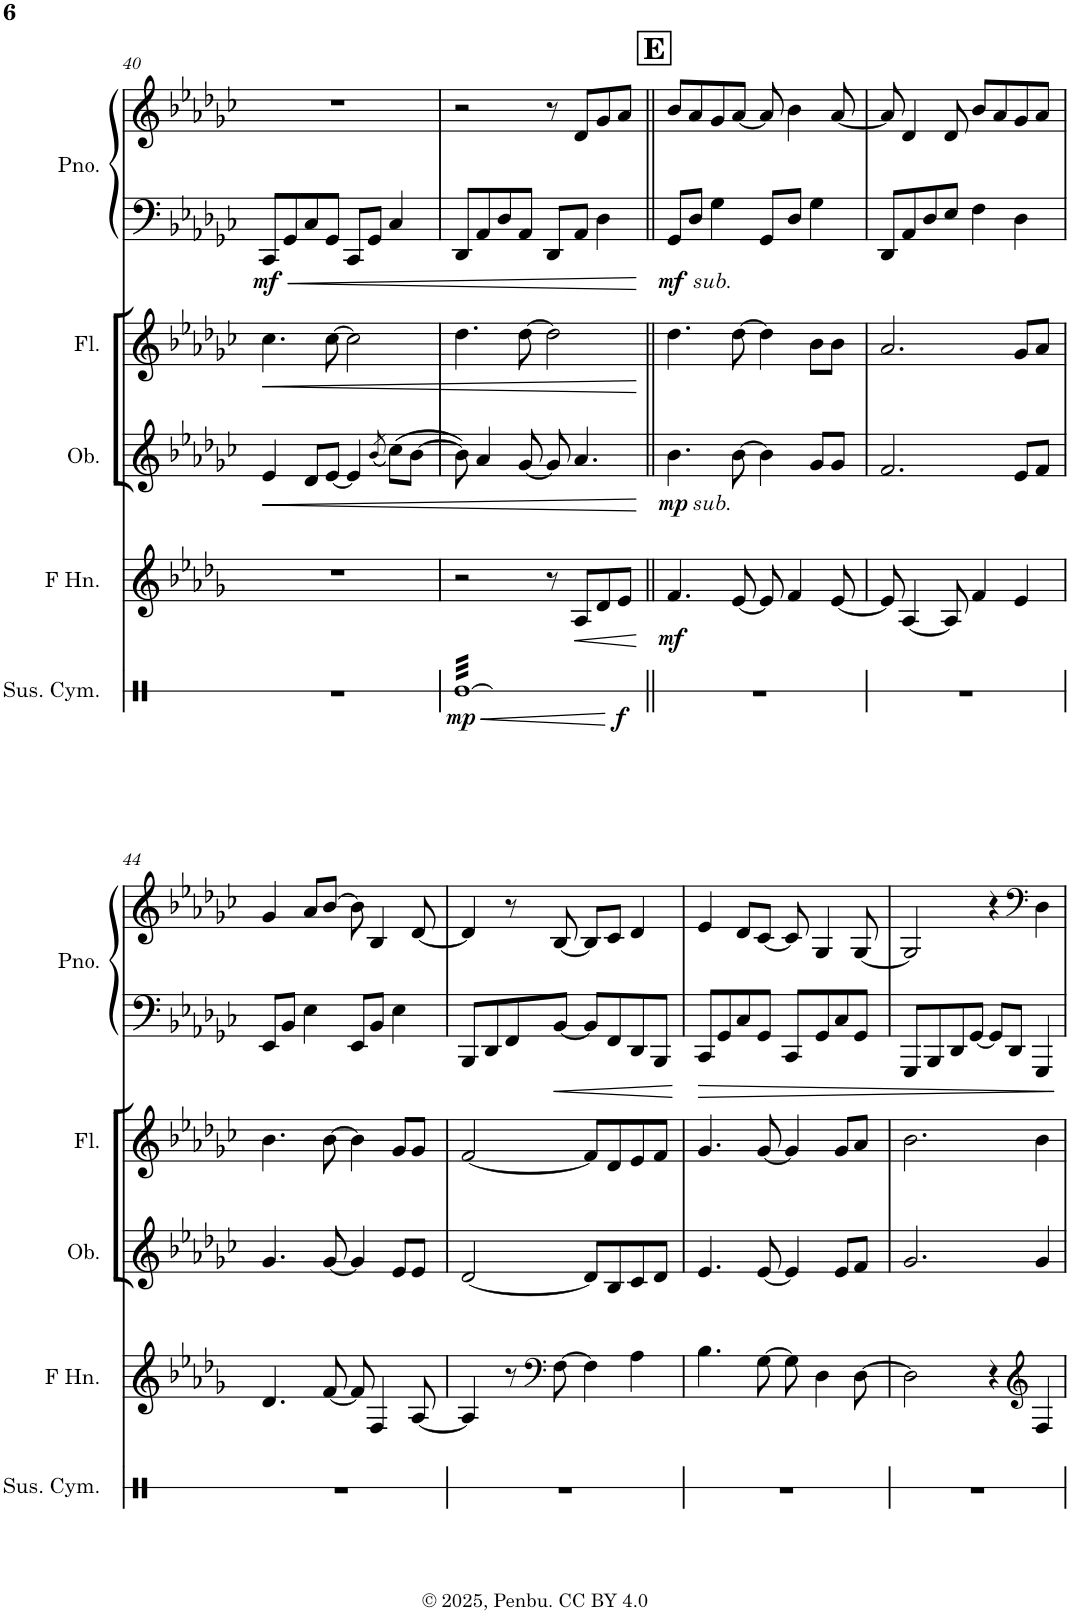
**kern	**dynam	**kern	**dynam	**kern	**dynam	**kern	**dynam	**kern	**kern	**dynam
*part5	*part5	*part4	*part4	*part3	*part3	*part2	*part2	*part1	*part1	*part1
*staff6	*staff6	*staff5	*staff5	*staff4	*staff4	*staff3	*staff3	*staff2	*staff1	*staff1/2
*I"Suspended Cymbal	*	*I"Horn in F	*	*I"Oboe	*	*I"Flute	*	*I"Piano	*	*
*I'Sus. Cym.	*	*	*	*I'Ob.	*	*I'Fl.	*	*I'Pno.	*	*
!!LO:PB:g=z
*clefX	*	*clefG2	*	*clefG2	*	*clefG2	*	*clefF4	*clefG2	*
*	*	*Trd4c7	*	*	*	*	*	*	*	*
*k[]	*	*k[b-e-a-d-g-]	*	*k[b-e-a-d-g-c-]	*	*k[b-e-a-d-g-c-]	*	*k[b-e-a-d-g-c-]	*k[b-e-a-d-g-c-]	*
*M4/4	*	*M4/4	*	*M4/4	*	*M4/4	*	*M4/4	*M4/4	*
=40	=40	=40	=40	=40	=40	=40	=40	=40	=40	=40
!	!	!	!	!	!LO:HP:b	!	!LO:HP:b	!	!	!LO:DY:b=2
1r	.	1r	.	4e-/	<	4.cc-\	<	8CC-/L	1r	mf
.	.	.	.	.	.	.	.	8GG-/	.	.
.	.	.	.	8d-/L	.	.	.	8C-/	.	.
.	.	.	.	[8e-/J	.	[8cc-\	.	8GG-/J	.	.
.	.	.	.	4e-/]	.	2cc-\]	.	8CC-/L	.	.
.	.	.	.	.	.	.	.	8GG-/J	.	.
.	.	.	.	(8qb-/	.	.	.	.	.	.
.	.	.	.	(8cc-\L)	.	.	.	4C-/	.	.
.	.	.	.	[8b-\J	.	.	.	.	.	.
=41	=41	=41	=41	=41	=41	=41	=41	=41	=41	=41
!	!LO:HP:b	!	!	!	!	!	!	!	!	!
!	!LO:DY:n=1:b	!	!	!	!	!	!	!	!	!
*^	*	*	*	*	*	*	*	*	*	*
*tremolo	*	*	*	*	*	*	*	*	*	*	*
32ReLLL	2..ryy	< mp	2r	.	8b-\])	.	4.dd-\	.	8DD-/L	2r	.
32Re	.	.	.	.	.	.	.	.	.	.	.
32Re	.	.	.	.	.	.	.	.	.	.	.
32Re	.	.	.	.	.	.	.	.	.	.	.
32Re	.	.	.	.	4a-/	.	.	.	8AA-/	.	.
32Re	.	.	.	.	.	.	.	.	.	.	.
32Re	.	.	.	.	.	.	.	.	.	.	.
32Re	.	.	.	.	.	.	.	.	.	.	.
32Re	.	.	.	.	.	.	.	.	8D-/	.	.
32Re	.	.	.	.	.	.	.	.	.	.	.
32Re	.	.	.	.	.	.	.	.	.	.	.
32Re	.	.	.	.	.	.	.	.	.	.	.
32Re	.	.	.	.	[8g-/	.	[8dd-\	.	8AA-/J	.	.
32Re	.	.	.	.	.	.	.	.	.	.	.
32Re	.	.	.	.	.	.	.	.	.	.	.
32Re	.	.	.	.	.	.	.	.	.	.	.
32Re	.	.	8r	.	8g-/]	.	2dd-\]	.	8DD-/L	8r	.
32Re	.	.	.	.	.	.	.	.	.	.	.
32Re	.	.	.	.	.	.	.	.	.	.	.
32Re	.	.	.	.	.	.	.	.	.	.	.
!	!	!	!	!LO:HP:b	!	!	!	!	!	!	!
32Re	.	.	8A-/L	<	4.a-/	.	.	.	8AA-/J	8d-/L	.
32Re	.	.	.	.	.	.	.	.	.	.	.
32Re	.	.	.	.	.	.	.	.	.	.	.
32Re	.	.	.	.	.	.	.	.	.	.	.
32Re	.	.	8d-/	.	.	.	.	.	4D-\	8g-/	.
32Re	.	.	.	.	.	.	.	.	.	.	.
32Re	.	.	.	.	.	.	.	.	.	.	.
32Re	.	.	.	.	.	.	.	.	.	.	.
!	!	!LO:DY:n=2:b	!	!	!	!	!	!	!	!	!
32Re	8ryy	f	8e-/J	.	.	.	.	.	.	8a-/J	.
32Re	.	.	.	.	.	.	.	.	.	.	.
32Re	.	.	.	.	.	.	.	.	.	.	.
32ReJJJ	.	.	.	.	.	.	.	.	.	.	.
*Xtremolo	*	*	*	*	*	*	*	*	*	*	*
.	.	[	.	[	.	[	.	[	.	.	.
!!LO:REH:place=s1:a:B:cj:fs=14:t=E
=42||	=42||	=42||	=42||	=42||	=42||	=42||	=42||	=42||	=42||	=42||	=42||
!	!	!	!	!LO:DY:b	!	!LO:DY:b	!	!	!	!	!
!	!	!	!	!	!	!LO:DY:n=1:b	!	!	!	!	!LO:DY:b=2
!	!	!	!	!	!	!	!	!	!	!	!LO:DY:n=1:b=2
*v	*v	*	*	*	*	*	*	*	*	*	*
1r	.	4.f/	mf	4.b-\	mp other-dynamics	4.dd-\	.	8GG-/L	8b-/L	mf other-dynamics
.	.	.	.	.	.	.	.	8D-/J	8a-/	.
.	.	.	.	.	.	.	.	4G-\	8g-/	.
.	.	[8e-/	.	[8b-\	.	[8dd-\	.	.	[8a-/J	.
.	.	8e-/]	.	4b-\]	.	4dd-\]	.	8GG-/L	8a-/]	.
.	.	4f/	.	.	.	.	.	8D-/J	4b-\	.
.	.	.	.	8g-/L	.	8b-\L	.	4G-\	.	.
.	.	[8e-/	.	8g-/J	.	8b-\J	.	.	[8a-/	.
=43	=43	=43	=43	=43	=43	=43	=43	=43	=43	=43
1r	.	8e-/]	.	2.f/	.	2.a-/	.	8DD-/L	8a-/]	.
.	.	[4A-/	.	.	.	.	.	8AA-/	4d-/	.
.	.	.	.	.	.	.	.	8D-/	.	.
.	.	8A-/]	.	.	.	.	.	8E-/J	8d-/	.
.	.	4f/	.	.	.	.	.	4F\	8b-/L	.
.	.	.	.	.	.	.	.	.	8a-/	.
.	.	4e-/	.	8e-/L	.	8g-/L	.	4D-\	8g-/	.
.	.	.	.	8f/J	.	8a-/J	.	.	8a-/J	.
!!LO:LB:g=z
=44	=44	=44	=44	=44	=44	=44	=44	=44	=44	=44
1r	.	4.d-/	.	4.g-/	.	4.b-\	.	8EE-/L	4g-/	.
.	.	.	.	.	.	.	.	8BB-/J	.	.
.	.	.	.	.	.	.	.	4E-\	8a-/L	.
.	.	[8f/	.	[8g-/	.	[8b-\	.	.	[8b-/J	.
.	.	8f/]	.	4g-/]	.	4b-\]	.	8EE-/L	8b-\]	.
.	.	4F/	.	.	.	.	.	8BB-/J	4B-/	.
.	.	.	.	8e-/L	.	8g-/L	.	4E-\	.	.
.	.	[8A-/	.	8e-/J	.	8g-/J	.	.	[8d-/	.
=45	=45	=45	=45	=45	=45	=45	=45	=45	=45	=45
1r	.	4A-/]	.	[2d-/	.	[2f/	.	8BBB-/L	4d-/]	.
.	.	.	.	.	.	.	.	8DD-/	.	.
.	.	8r	.	.	.	.	.	8FF/	8r	.
*	*	*clefF4	*	*	*	*	*	*	*	*
.	.	[8F\	.	.	.	.	.	[8BB-/J	[8B-/	.
.	.	4F\]	.	8d-/L]	.	8f/L]	.	8BB-/L]	8B-/L]	.
.	.	.	.	8B-/	.	8d-/	.	8FF/	8c-/J	.
.	.	4A-\	.	8c-/	.	8e-/	.	8DD-/	4d-/	.
.	.	.	.	8d-/J	.	8f/J	.	8BBB-/J	.	.
=46	=46	=46	=46	=46	=46	=46	=46	=46	=46	=46
1r	.	4.B-\	.	4.e-/	.	4.g-/	.	8CC-/L	4e-/	.
.	.	.	.	.	.	.	.	8GG-/	.	.
.	.	.	.	.	.	.	.	8C-/	8d-/L	.
.	.	[8G-\	.	[8e-/	.	[8g-/	.	8GG-/J	[8c-/J	.
.	.	8G-\]	.	4e-/]	.	4g-/]	.	8CC-/L	8c-/]	.
.	.	4D-\	.	.	.	.	.	8GG-/	4G-/	.
.	.	.	.	8e-/L	.	8g-/L	.	8C-/	.	.
.	.	[8D-\	.	8f/J	.	8a-/J	.	8GG-/J	[8G-/	.
=47	=47	=47	=47	=47	=47	=47	=47	=47	=47	=47
1r	.	2D-\]	.	2.g-/	.	2.b-\	.	8GGG-/L	2G-/]	.
.	.	.	.	.	.	.	.	8BBB-/	.	.
.	.	.	.	.	.	.	.	8DD-/	.	.
.	.	.	.	.	.	.	.	[8GG-/J	.	.
.	.	4r	.	.	.	.	.	8GG-/L]	4r	.
.	.	.	.	.	.	.	.	8DD-/J	.	.
*	*	*clefG2	*	*	*	*	*	*	*clefF4	*
.	.	4F/	.	4g-/	.	4b-\	.	4GGG-/	4D-\	.
=	=	=	=	=	=	=	=	=	=	=
*-	*-	*-	*-	*-	*-	*-	*-	*-	*-	*-
